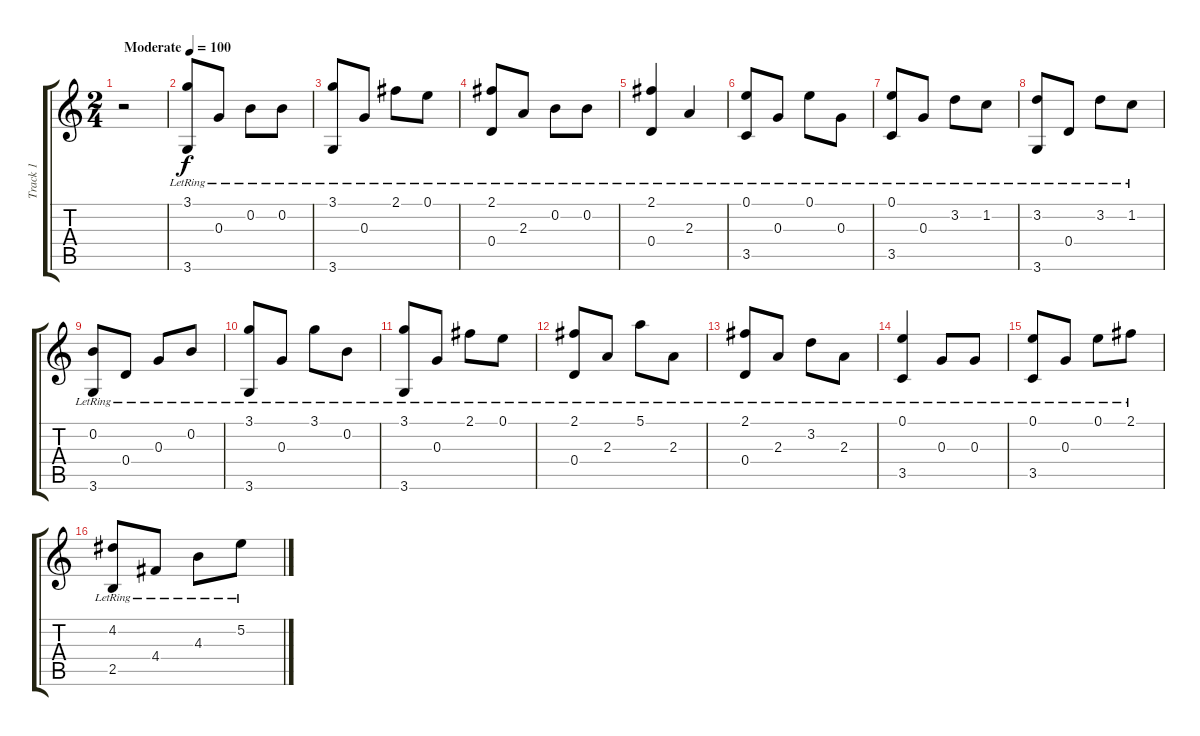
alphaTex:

\track ("Track 1" "Track 1") {instrument acousticguitarsteel}
\staff {score tabs}
\tuning (E4 B3 G3 D3 A2 E2) {hide}
\ts (2 4)
\tempo (100 "Moderate")
\clef g2
\ks c
r.2{dy f instrument acousticguitarsteel} |
(3.1{lr} 3.6{lr}).8 0.3{lr}.8 0.2{lr}.8 0.2{lr}.8 |
(3.1{lr} 3.6{lr}).8 0.3{lr}.8 2.1{lr}.8 0.1{lr}.8 |
(2.1{lr} 0.4{lr}).8 2.3{lr}.8 0.2{lr}.8 0.2{lr}.8 |
(2.1{lr} 0.4{lr}).4 2.3{lr}.4 |
(0.1{lr} 3.5{lr}).8 0.3{lr}.8 0.1{lr}.8 0.3{lr}.8 |
(0.1{lr} 3.5{lr}).8 0.3{lr}.8 3.2{lr}.8 1.2{lr}.8 |
(3.2{lr} 3.6{lr}).8 0.4{lr}.8 3.2{lr}.8 1.2{lr}.8 |
(0.2{lr} 3.6{lr}).8 0.4{lr}.8 0.3{lr}.8 0.2{lr}.8 |
(3.1{lr} 3.6{lr}).8 0.3{lr}.8 3.1{lr}.8 0.2{lr}.8 |
(3.1{lr} 3.6{lr}).8 0.3{lr}.8 2.1{lr}.8 0.1{lr}.8 |
(2.1{lr} 0.4{lr}).8 2.3{lr}.8 5.1{lr}.8 2.3{lr}.8 |
(2.1{lr} 0.4{lr}).8 2.3{lr}.8 3.2{lr}.8 2.3{lr}.8 |
(0.1{lr} 3.5{lr}).4 0.3{lr}.8 0.3{lr}.8 |
(0.1{lr} 3.5{lr}).8 0.3{lr}.8 0.1{lr}.8 2.1{lr}.8 |
(4.2{lr} 2.5{lr}).8 4.4{lr}.8 4.3{lr}.8 5.2{lr}.8
